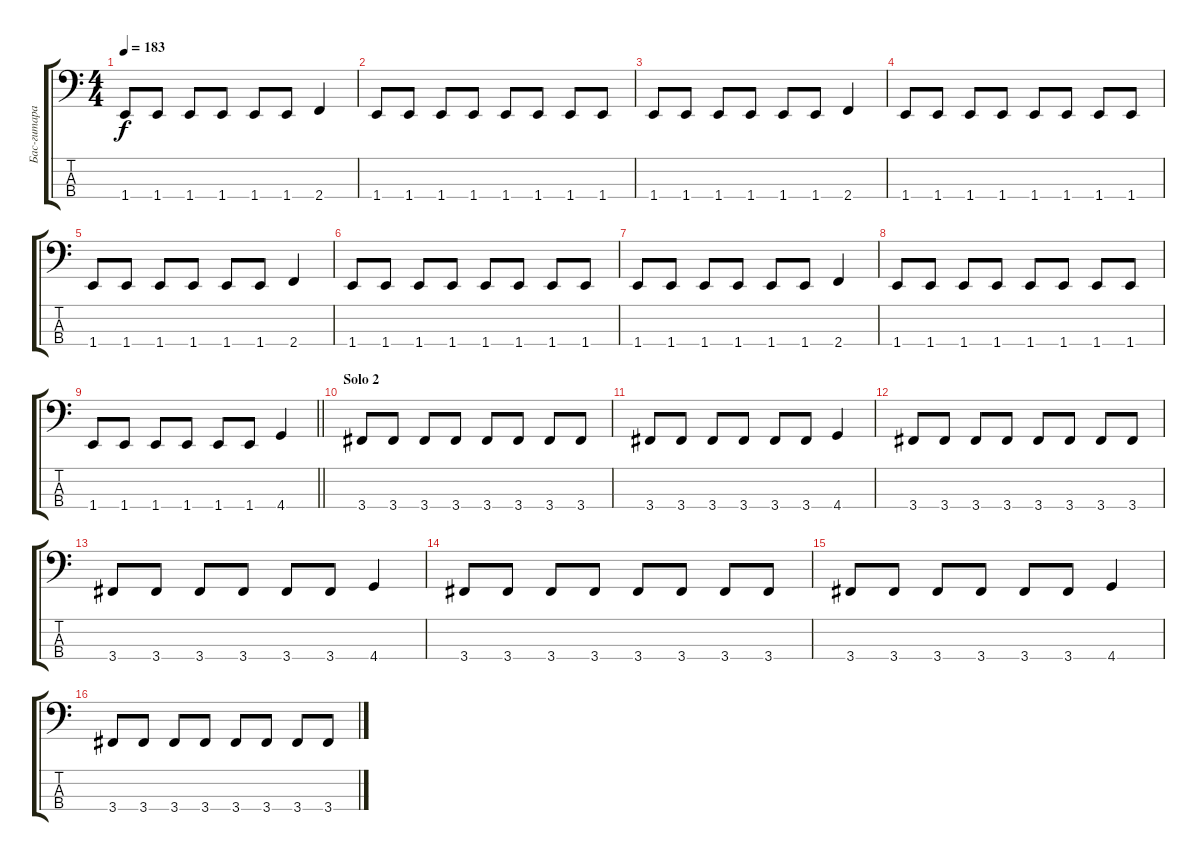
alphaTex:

\track ("Бас-гитара Araya" "Бас-гитара") {instrument electricbasspick}
\staff {score tabs}
\tuning (Gb2 Db2 Ab1 Eb1) {hide}
\ts (4 4)
\tempo 183
\clef f4
\ks c
1.4.8{dy f} 1.4.8 1.4.8 1.4.8 1.4.8 1.4.8 2.4.4 |
1.4.8 1.4.8 1.4.8 1.4.8 1.4.8 1.4.8 1.4.8 1.4.8 |
1.4.8 1.4.8 1.4.8 1.4.8 1.4.8 1.4.8 2.4.4 |
1.4.8 1.4.8 1.4.8 1.4.8 1.4.8 1.4.8 1.4.8 1.4.8 |
1.4.8 1.4.8 1.4.8 1.4.8 1.4.8 1.4.8 2.4.4 |
1.4.8 1.4.8 1.4.8 1.4.8 1.4.8 1.4.8 1.4.8 1.4.8 |
1.4.8 1.4.8 1.4.8 1.4.8 1.4.8 1.4.8 2.4.4 |
1.4.8 1.4.8 1.4.8 1.4.8 1.4.8 1.4.8 1.4.8 1.4.8 |
\barLineRight lightlight
1.4.8 1.4.8 1.4.8 1.4.8 1.4.8 1.4.8 4.4.4 |
\section ("" "Solo 2")
3.4.8 3.4.8 3.4.8 3.4.8 3.4.8 3.4.8 3.4.8 3.4.8 |
3.4.8 3.4.8 3.4.8 3.4.8 3.4.8 3.4.8 4.4.4 |
3.4.8 3.4.8 3.4.8 3.4.8 3.4.8 3.4.8 3.4.8 3.4.8 |
3.4.8 3.4.8 3.4.8 3.4.8 3.4.8 3.4.8 4.4.4 |
3.4.8 3.4.8 3.4.8 3.4.8 3.4.8 3.4.8 3.4.8 3.4.8 |
3.4.8 3.4.8 3.4.8 3.4.8 3.4.8 3.4.8 4.4.4 |
3.4.8 3.4.8 3.4.8 3.4.8 3.4.8 3.4.8 3.4.8 3.4.8
